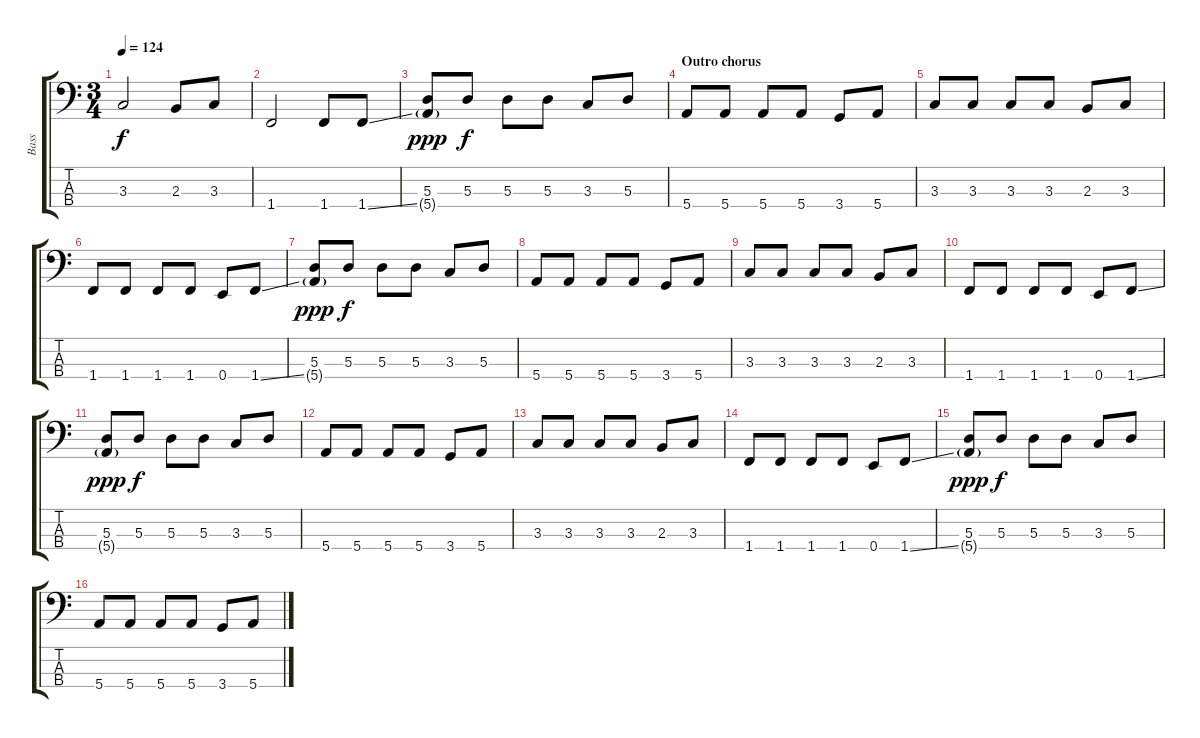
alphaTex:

\track ("Bass" "Bass") {instrument electricbassfinger}
\staff {score tabs}
\tuning (G2 D2 A1 E1) {hide}
\ts (3 4)
\tempo 124
\clef f4
\ks c
3.3.2{dy f} 2.3.8 3.3.8 |
1.4.2 1.4.8 1.4{ss}.8 |
(5.3 5.4{g}).8{dy ppp} 5.3.8{dy f} 5.3.8 5.3.8 3.3.8 5.3.8 |
\section ("" "Outro chorus")
5.4.8 5.4.8 5.4.8 5.4.8 3.4.8 5.4.8 |
3.3.8 3.3.8 3.3.8 3.3.8 2.3.8 3.3.8 |
1.4.8 1.4.8 1.4.8 1.4.8 0.4.8 1.4{ss}.8 |
(5.3 5.4{g}).8{dy ppp} 5.3.8{dy f} 5.3.8 5.3.8 3.3.8 5.3.8 |
5.4.8 5.4.8 5.4.8 5.4.8 3.4.8 5.4.8 |
3.3.8 3.3.8 3.3.8 3.3.8 2.3.8 3.3.8 |
1.4.8 1.4.8 1.4.8 1.4.8 0.4.8 1.4{ss}.8 |
(5.3 5.4{g}).8{dy ppp} 5.3.8{dy f} 5.3.8 5.3.8 3.3.8 5.3.8 |
5.4.8 5.4.8 5.4.8 5.4.8 3.4.8 5.4.8 |
3.3.8 3.3.8 3.3.8 3.3.8 2.3.8 3.3.8 |
1.4.8 1.4.8 1.4.8 1.4.8 0.4.8 1.4{ss}.8 |
(5.3 5.4{g}).8{dy ppp} 5.3.8{dy f} 5.3.8 5.3.8 3.3.8 5.3.8 |
5.4.8 5.4.8 5.4.8 5.4.8 3.4.8 5.4.8
